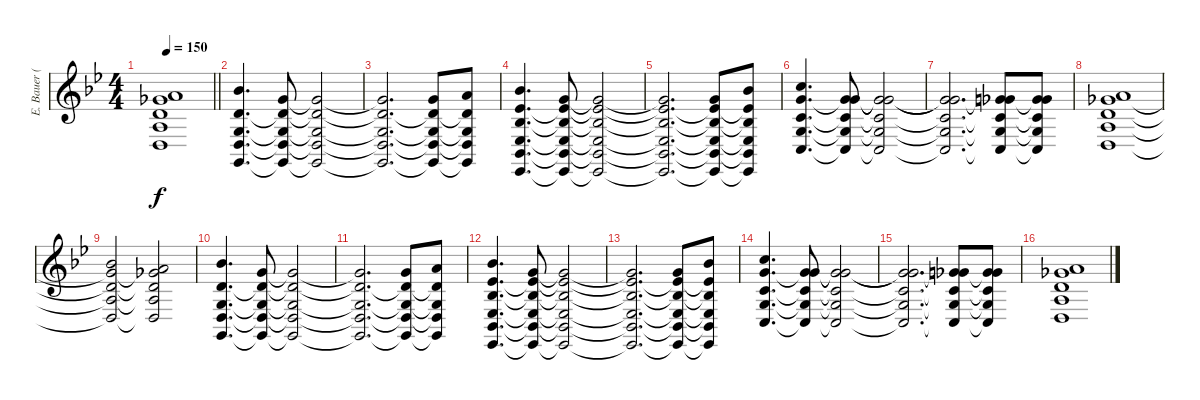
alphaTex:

\track ("E. Bauer (Keyboard)" "E. Bauer (") {instrument stringensemble1}
\staff {score}
\tuning (E4 B3 G3 D3 A2 E2 B1) {hide}
\ts (4 4)
\tempo 150
\clef g2
\barLineRight lightlight
\ks gminor
(5.1{t} 7.2{t} 7.3{t} 7.4{t} 5.5{t}).1{dy f} |
(6.1 3.2 5.4 5.5 3.6).4{d} (3.1 3.2{t} 5.4{t} 5.5{t} 3.6{t}).8 (3.1{t} 3.2{t} 5.4{t} 5.5{t} 3.6{t}).2 |
(3.1{t} 3.2{t} 5.4{t} 5.5{t} 3.6{t}).2{d} (3.1 3.2{t} 5.4{t} 5.5{t} 3.6{t}).8 (5.1 3.2{t} 5.4{t} 5.5{t} 3.6{t}).8 |
(6.1 4.2 3.3 6.5 6.6 4.7).4{d} (3.1 4.2{t} 3.3{t} 6.5{t} 6.6{t} 4.7{t}).8 (3.1{t} 4.2{t} 3.3{t} 6.5{t} 6.6{t} 4.7{t}).2 |
(3.1{t} 4.2{t} 3.3{t} 6.5{t} 6.6{t} 4.7{t}).2{d} (3.1 4.2{t} 3.3{t} 6.5{t} 6.6{t} 4.7{t}).8 (6.1 4.2{t} 3.3{t} 6.5{t} 6.6{t} 4.7{t}).8 |
(8.1 8.2 5.3 5.4 3.5).4{d} (3.1 8.2{t} 5.3{t} 5.4{t} 3.5{t}).8 (3.1{t} 8.2{t} 5.3{t} 5.4{t} 3.5{t}).2 |
(3.1{t} 8.2{t} 5.3{t} 5.4{t} 3.5{t}).2{d} (2.1 8.2{t} 5.3{t} 5.4{t} 3.5{t}).8 (3.1 8.2{t} 5.3{t} 5.4{t} 3.5{t}).8 |
(5.1 7.2 7.3 7.4 5.5).1 |
(6.1 7.2{t} 7.3{t} 7.4{t} 5.5{t}).2 (5.1 7.2{t} 7.3{t} 7.4{t} 5.5{t}).2 |
(6.1 3.2 5.4 5.5 3.6).4{d} (3.1 3.2{t} 5.4{t} 5.5{t} 3.6{t}).8 (3.1{t} 3.2{t} 5.4{t} 5.5{t} 3.6{t}).2 |
(3.1{t} 3.2{t} 5.4{t} 5.5{t} 3.6{t}).2{d} (3.1 3.2{t} 5.4{t} 5.5{t} 3.6{t}).8 (5.1 3.2{t} 5.4{t} 5.5{t} 3.6{t}).8 |
(6.1 4.2 3.3 6.5 6.6 4.7).4{d} (3.1 4.2{t} 3.3{t} 6.5{t} 6.6{t} 4.7{t}).8 (3.1{t} 4.2{t} 3.3{t} 6.5{t} 6.6{t} 4.7{t}).2 |
(3.1{t} 4.2{t} 3.3{t} 6.5{t} 6.6{t} 4.7{t}).2{d} (3.1 4.2{t} 3.3{t} 6.5{t} 6.6{t} 4.7{t}).8 (6.1 4.2{t} 3.3{t} 6.5{t} 6.6{t} 4.7{t}).8 |
(8.1 8.2 5.3 5.4 3.5).4{d} (3.1 8.2{t} 5.3{t} 5.4{t} 3.5{t}).8 (3.1{t} 8.2{t} 5.3{t} 5.4{t} 3.5{t}).2 |
(3.1{t} 8.2{t} 5.3{t} 5.4{t} 3.5{t}).2{d} (2.1 8.2{t} 5.3{t} 5.4{t} 3.5{t}).8 (3.1 8.2{t} 5.3{t} 5.4{t} 3.5{t}).8 |
(5.1 7.2 7.3 7.4 5.5).1
